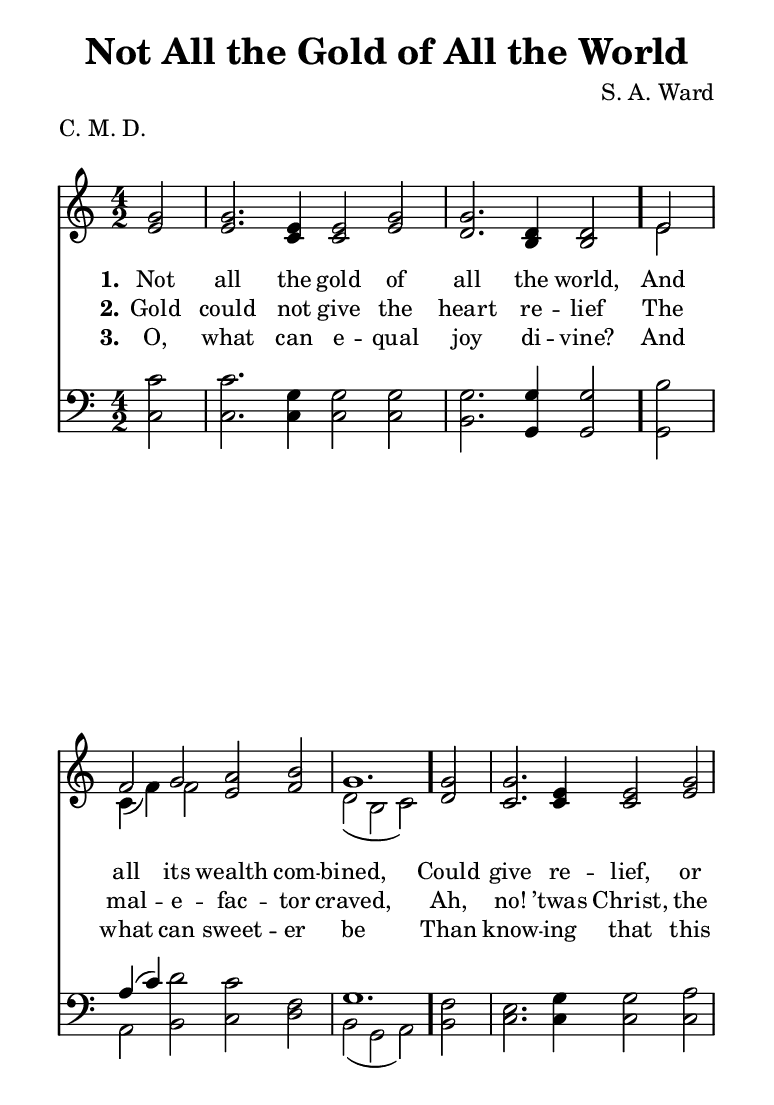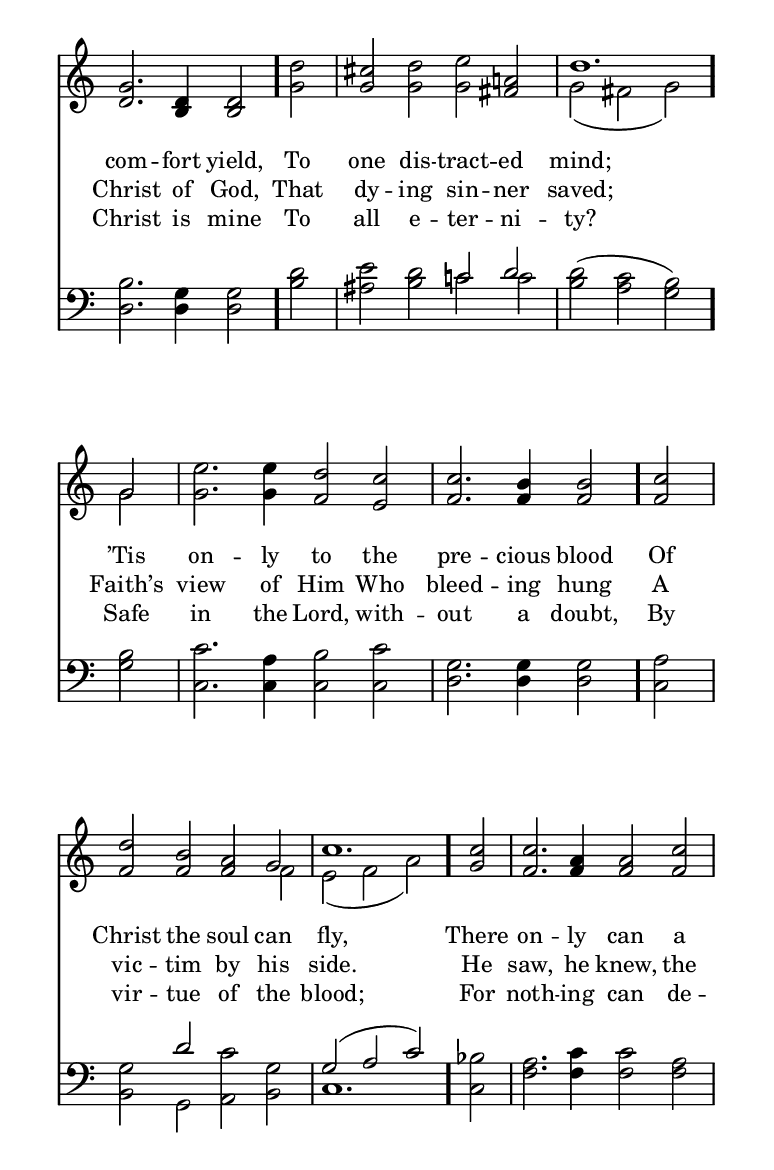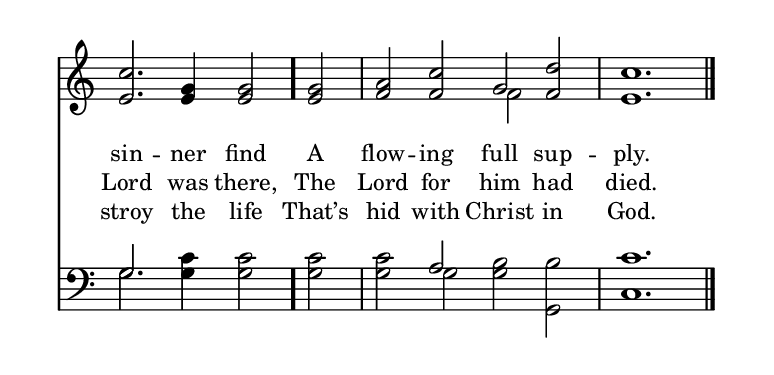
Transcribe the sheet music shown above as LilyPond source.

\include "common/global.ily"
\paper {
  \include "common/paper.ily"
  %ragged-bottom = ##t
  %ragged-last-bottom = ##t
  systems-per-page = #(cond (is-eogsized 4) (#t #f))
  page-count = #(cond (is-eogsized 1) (#t #f))
}

\header{
  %gospel
  hymnnumber = "104"
  title = "Not All the Gold of All the World"
  tunename = "Materna"
  meter = "C. M. D."
  %poet = ""
  composer = "S. A. Ward"
  %copyright = ""
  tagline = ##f
}

% for fermata in MIDI
ta = { \tempo 2=88 }
tb = { \tempo 2=44 }

patternAA = { c2 | c2. c4 c2 c2 | c2. c4 c2 }

patternBA = { c2 | c2 c2 c2 c2 | c1. }
patternBB = { c2 | c4( c4) c2 c2 c2 | c2( c2 c2) }
patternBC = { c2 | c4( c4) c2 c2 c2 | c1. }
patternBD = { c2 | c2 c2 c2 c2 | c2( c2 c2) }

global = {
  \include "common/overrides.ily"
  \override Staff.TimeSignature.style = #'numbered
  \time 4/2
  \override Score.MetronomeMark.transparent = ##t % hide all fermata changes too
  \ta
  \key c \major
  \partial 2
  \autoBeamOff
}

notesSoprano = {
\global
\relative c'' {

  \changePitch \patternAA { g | g e e g | g d d }
  \changePitch \patternBA { e | f g a b | g }
  \changePitch \patternAA { g | g e e g | g d d }
  \changePitch \patternBA { d' | cis d e a,! | d }

  \changePitch \patternAA { g, | e' e d c | c b b }
  \changePitch \patternBA { c | d b a g | c }
  \changePitch \patternAA { c | c a a c | c g g }
  \changePitch \patternBA { g | a c g d' | c }

  \bar "|."

}
}

notesAlto = {
\global
\relative e' {

  \changePitch \patternAA { e | e c c e | d b b }
  \changePitch \patternBB { e | c f f e f | d b c }
  \changePitch \patternAA { d | c c c e | d b b }
  \changePitch \patternBD { g' | g g g fis | g fis g }

  \changePitch \patternAA { g | g g f e | f f f }
  \changePitch \patternBD { f | f f f f | e f a }
  \changePitch \patternAA { g | f f f f | e e e }
  \changePitch \patternBA { e | f f f f | e }

}
}

notesTenor = {
\global
\relative a {

  \changePitch \patternAA { c | c g g g | g g g }
  \changePitch \patternBC { b | a c d c f, | g }
  \changePitch \patternAA { f | e g g a | b g g }
  \changePitch \patternBD { d' | e d c! d | d c b }

  \changePitch \patternAA { b | c a b c | g g g }
  \changePitch \patternBD { a | g d' c g | g a c }
  \changePitch \patternAA { bes | a c c a | g c c }
  \changePitch \patternBA { c | c a b b | c }

}
}

notesBass = {
\global
\relative f {

  \changePitch \patternAA { c | c c c c | b g g }
  \changePitch \patternBD { g | a b c d | b g a }
  \changePitch \patternAA { b | c c c c | d d d }
  \changePitch \patternBD { b' | ais b c! c | b a g }

  \changePitch \patternAA { g | c, c c c | d d d }
  \changePitch \patternBA { c | b g a b | c }
  \changePitch \patternAA { c | f f f f | g g g }
  \changePitch \patternBA { g | g g g g, | c }

}
}

wordsA = \lyricmode {
\set stanza = "1."

Not all the gold of all the world, \bar "."
And all its wealth com -- bined, \bar "."
Could give re -- lief, or com -- fort yield, \bar "."
To one dis -- tract -- ed mind; \bar "."
’Tis on -- ly to the pre -- cious blood \bar "."
Of Christ the soul can fly, \bar "."
There on -- ly can a sin -- ner find \bar "."
A flow -- ing full sup -- ply. \bar "."

}

wordsB = \lyricmode {
\set stanza = "2."

Gold could not give the heart re -- lief
The mal -- e -- fac -- tor craved,
Ah, no! ’twas Christ, the Christ of God,
That dy -- ing sin -- ner saved;
Faith’s view of Him Who bleed -- ing hung
A vic -- tim by his side.
He saw, he knew, the Lord was there,
The Lord for him had died.

}

wordsC = \lyricmode {
\set stanza = "3."

O, what can e -- qual joy di -- vine?
And what can sweet -- er be
Than know -- ing that this Christ is mine
To all e -- ter -- ni -- ty?
Safe in the Lord, with -- out a doubt,
By vir -- tue of the blood;
For noth -- ing can de -- stroy the life
That’s hid with Christ in God.

}

\score {
  \context ChoirStaff <<
    \context Staff = upper <<
      \set Staff.autoBeaming = ##f
      \set ChoirStaff.systemStartDelimiter = #'SystemStartBar
      \set ChoirStaff.printPartCombineTexts = ##f
      \partcombine #'(2 . 9) \notesSoprano \notesAlto
      \context NullVoice = sopranos { \voiceOne << \notesSoprano >> }
      \context NullVoice = altos { \voiceTwo << \notesAlto >> }
      \context Lyrics = one   \lyricsto sopranos \wordsA
      \context Lyrics = two   \lyricsto sopranos \wordsB
      \context Lyrics = three \lyricsto sopranos \wordsC
    >>
    \context Staff = men <<
      \set Staff.autoBeaming = ##f
      \clef bass
      \set ChoirStaff.printPartCombineTexts = ##f
      \partcombine #'(2 . 9) \notesTenor \notesBass
      \context NullVoice = tenors { \voiceOne << \notesTenor >> }
      \context NullVoice = basses { \voiceTwo << \notesBass >> }
    >>
  >>
  \layout {
    \include "common/layout.ily"
  }
  \midi{
    \include "common/midi.ily"
  }
}

\version "2.19.49"  % necessary for upgrading to future LilyPond versions.

% vi:set et ts=2 sw=2 ai nocindent syntax=lilypond:
